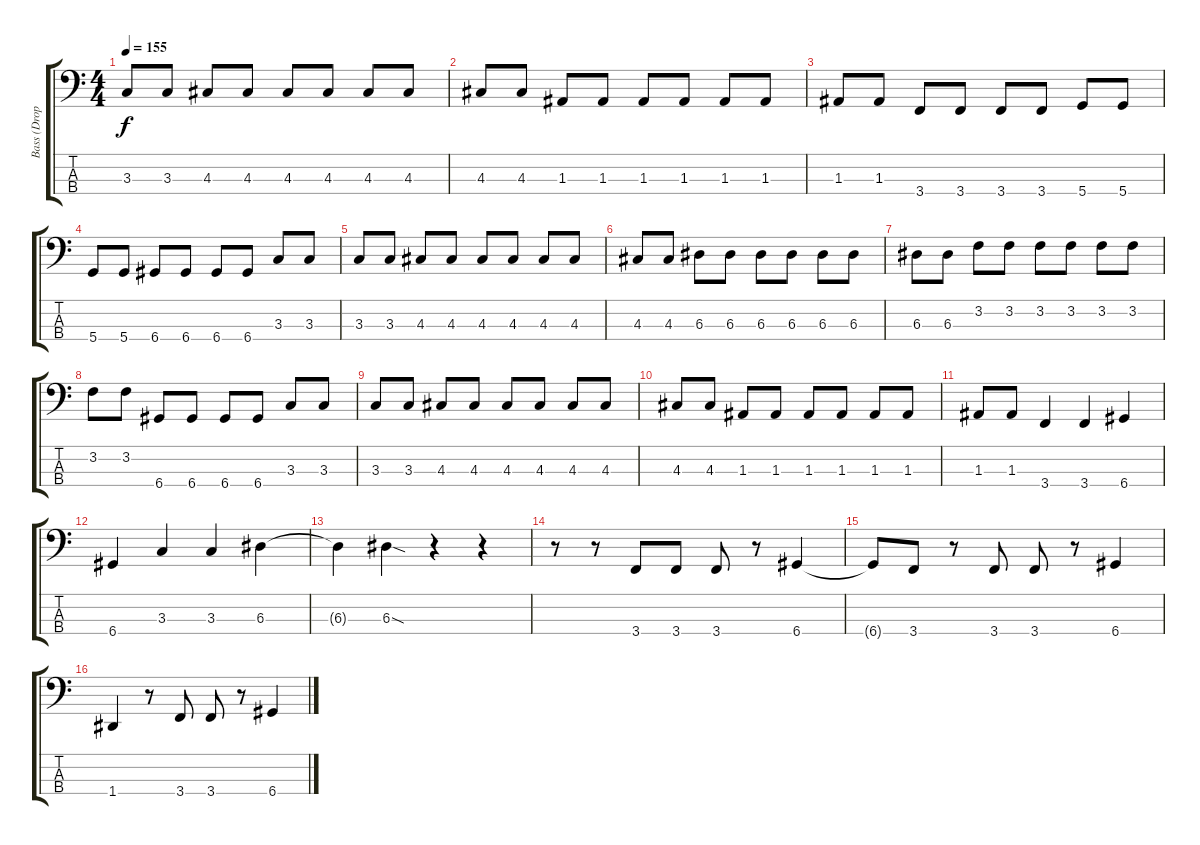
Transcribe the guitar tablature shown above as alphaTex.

\track ("Bass (Dropped D)" "Bass (Drop") {instrument electricbassfinger}
\staff {score tabs}
\tuning (G2 D2 A1 D1) {hide}
\ts (4 4)
\tempo 155
\clef f4
\ks c
3.3.8{dy f} 3.3.8 4.3.8 4.3.8 4.3.8 4.3.8 4.3.8 4.3.8 |
4.3.8 4.3.8 1.3.8 1.3.8 1.3.8 1.3.8 1.3.8 1.3.8 |
1.3.8 1.3.8 3.4.8 3.4.8 3.4.8 3.4.8 5.4.8 5.4.8 |
5.4.8 5.4.8 6.4.8 6.4.8 6.4.8 6.4.8 3.3.8 3.3.8 |
3.3.8 3.3.8 4.3.8 4.3.8 4.3.8 4.3.8 4.3.8 4.3.8 |
4.3.8 4.3.8 6.3.8 6.3.8 6.3.8 6.3.8 6.3.8 6.3.8 |
6.3.8 6.3.8 3.2.8 3.2.8 3.2.8 3.2.8 3.2.8 3.2.8 |
3.2.8 3.2.8 6.4.8 6.4.8 6.4.8 6.4.8 3.3.8 3.3.8 |
3.3.8 3.3.8 4.3.8 4.3.8 4.3.8 4.3.8 4.3.8 4.3.8 |
4.3.8 4.3.8 1.3.8 1.3.8 1.3.8 1.3.8 1.3.8 1.3.8 |
1.3.8 1.3.8 3.4.4 3.4.4 6.4.4 |
6.4.4 3.3.4 3.3.4 6.3.4 |
6.3{t}.4 6.3{sod}.4 r.4 r.4 |
r.8 r.8 3.4.8 3.4.8 3.4.8 r.8 6.4.4 |
6.4{t}.8 3.4.8 r.8 3.4.8 3.4.8 r.8 6.4.4 |
1.4.4 r.8 3.4.8 3.4.8 r.8 6.4.4
